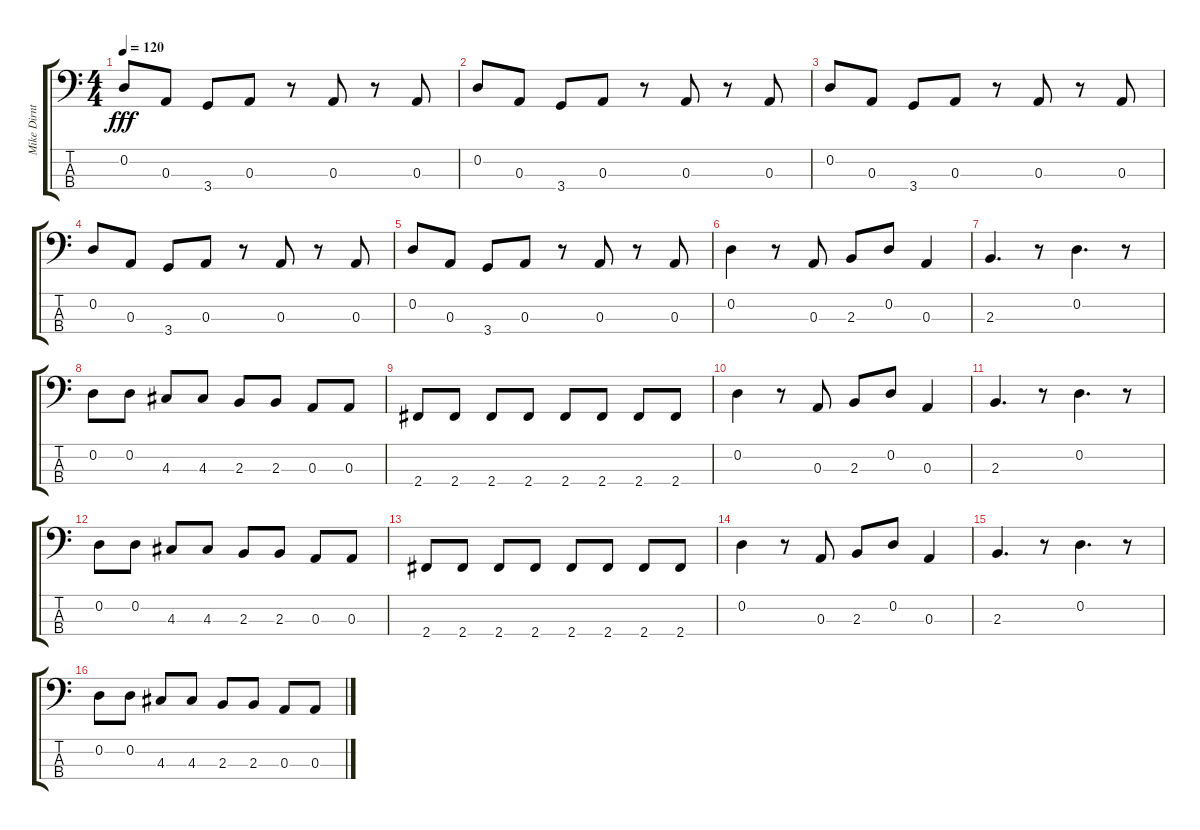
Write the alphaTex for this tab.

\track ("Mike Dirnt" "Mike Dirnt") {instrument electricbasspick}
\staff {score tabs}
\tuning (G2 D2 A1 E1) {hide}
\ts (4 4)
\tempo 120
\clef f4
\ks c
0.2.8{dy fff} 0.3.8 3.4.8 0.3.8 r.8 0.3.8 r.8 0.3.8 |
0.2.8 0.3.8 3.4.8 0.3.8 r.8 0.3.8 r.8 0.3.8 |
0.2.8 0.3.8 3.4.8 0.3.8 r.8 0.3.8 r.8 0.3.8 |
0.2.8 0.3.8 3.4.8 0.3.8 r.8 0.3.8 r.8 0.3.8 |
0.2.8 0.3.8 3.4.8 0.3.8 r.8 0.3.8 r.8 0.3.8 |
0.2.4 r.8 0.3.8 2.3.8 0.2.8 0.3.4 |
2.3.4{d} r.8 0.2.4{d} r.8 |
0.2.8 0.2.8 4.3.8 4.3.8 2.3.8 2.3.8 0.3.8 0.3.8 |
2.4.8 2.4.8 2.4.8 2.4.8 2.4.8 2.4.8 2.4.8 2.4.8 |
0.2.4 r.8 0.3.8 2.3.8 0.2.8 0.3.4 |
2.3.4{d} r.8 0.2.4{d} r.8 |
0.2.8 0.2.8 4.3.8 4.3.8 2.3.8 2.3.8 0.3.8 0.3.8 |
2.4.8 2.4.8 2.4.8 2.4.8 2.4.8 2.4.8 2.4.8 2.4.8 |
0.2.4 r.8 0.3.8 2.3.8 0.2.8 0.3.4 |
2.3.4{d} r.8 0.2.4{d} r.8 |
0.2.8 0.2.8 4.3.8 4.3.8 2.3.8 2.3.8 0.3.8 0.3.8
